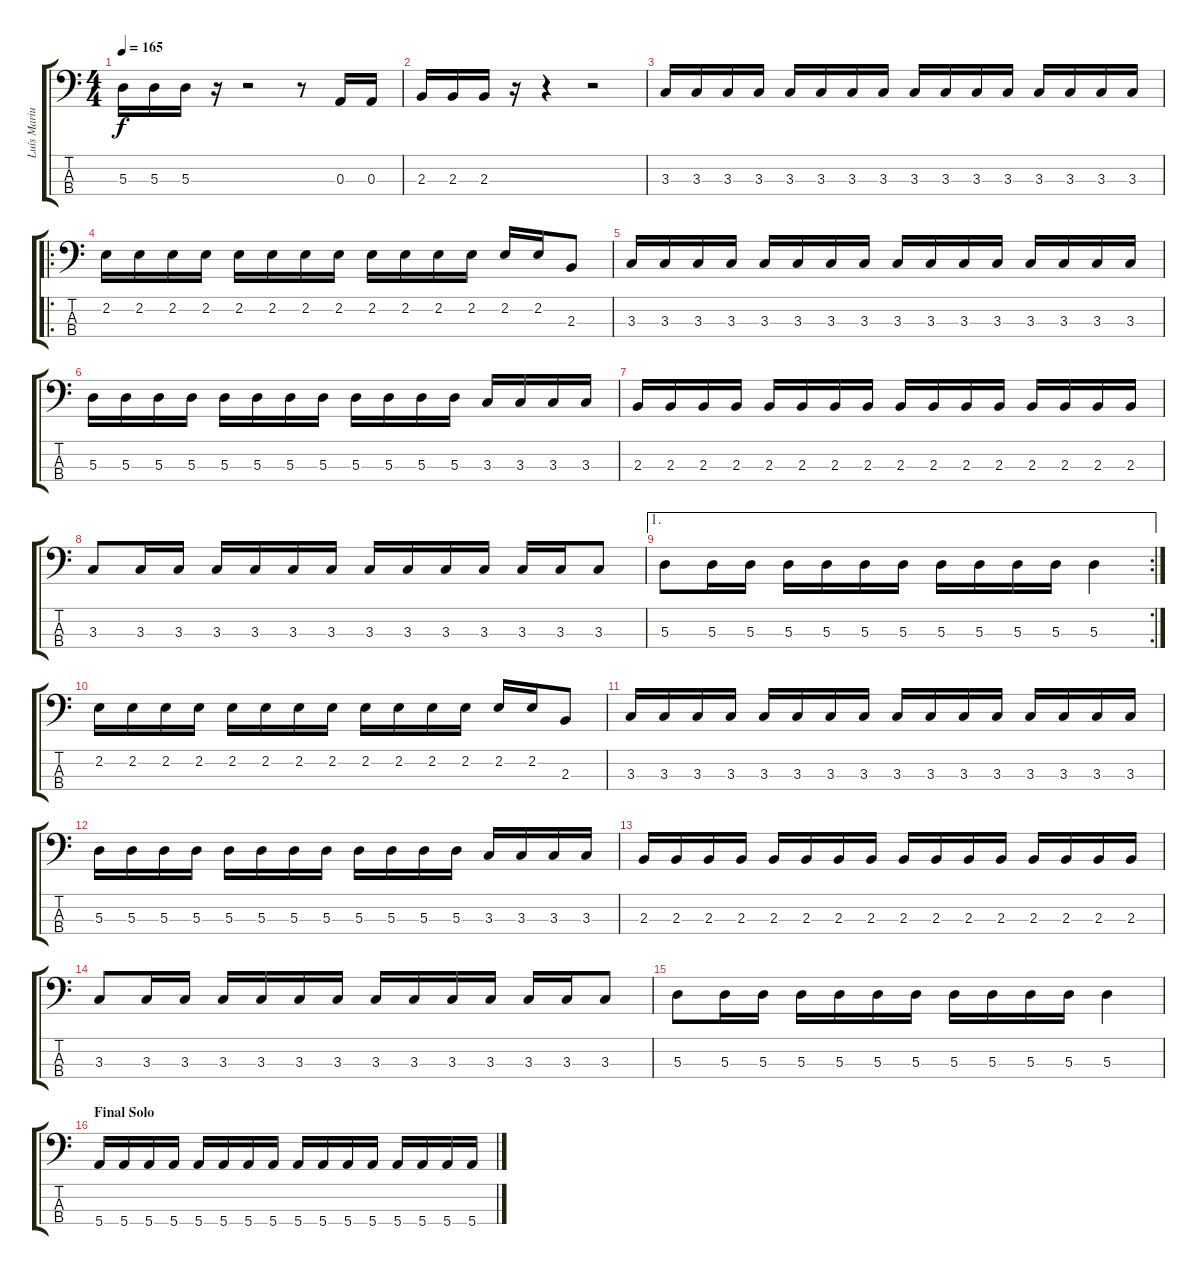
\track ("Luís Mariutti" "Luís Mariu") {instrument electricbassfinger}
\staff {score tabs}
\tuning (G2 D2 A1 E1) {hide}
\ts (4 4)
\tempo 165
\clef f4
\ks c
5.3.16{dy f} 5.3.16 5.3.16 r.16 r.2 r.8 0.3.16 0.3.16 |
2.3.16 2.3.16 2.3.16 r.16 r.4 r.2 |
3.3.16 3.3.16 3.3.16 3.3.16 3.3.16 3.3.16 3.3.16 3.3.16 3.3.16 3.3.16 3.3.16 3.3.16 3.3.16 3.3.16 3.3.16 3.3.16 |
\ro
2.2.16 2.2.16 2.2.16 2.2.16 2.2.16 2.2.16 2.2.16 2.2.16 2.2.16 2.2.16 2.2.16 2.2.16 2.2.16 2.2.16 2.3.8 |
3.3.16 3.3.16 3.3.16 3.3.16 3.3.16 3.3.16 3.3.16 3.3.16 3.3.16 3.3.16 3.3.16 3.3.16 3.3.16 3.3.16 3.3.16 3.3.16 |
5.3.16 5.3.16 5.3.16 5.3.16 5.3.16 5.3.16 5.3.16 5.3.16 5.3.16 5.3.16 5.3.16 5.3.16 3.3.16 3.3.16 3.3.16 3.3.16 |
2.3.16 2.3.16 2.3.16 2.3.16 2.3.16 2.3.16 2.3.16 2.3.16 2.3.16 2.3.16 2.3.16 2.3.16 2.3.16 2.3.16 2.3.16 2.3.16 |
3.3.8 3.3.16 3.3.16 3.3.16 3.3.16 3.3.16 3.3.16 3.3.16 3.3.16 3.3.16 3.3.16 3.3.16 3.3.16 3.3.8 |
\ae 1
\rc 2
5.3.8 5.3.16 5.3.16 5.3.16 5.3.16 5.3.16 5.3.16 5.3.16 5.3.16 5.3.16 5.3.16 5.3.4 |
2.2.16 2.2.16 2.2.16 2.2.16 2.2.16 2.2.16 2.2.16 2.2.16 2.2.16 2.2.16 2.2.16 2.2.16 2.2.16 2.2.16 2.3.8 |
3.3.16 3.3.16 3.3.16 3.3.16 3.3.16 3.3.16 3.3.16 3.3.16 3.3.16 3.3.16 3.3.16 3.3.16 3.3.16 3.3.16 3.3.16 3.3.16 |
5.3.16 5.3.16 5.3.16 5.3.16 5.3.16 5.3.16 5.3.16 5.3.16 5.3.16 5.3.16 5.3.16 5.3.16 3.3.16 3.3.16 3.3.16 3.3.16 |
2.3.16 2.3.16 2.3.16 2.3.16 2.3.16 2.3.16 2.3.16 2.3.16 2.3.16 2.3.16 2.3.16 2.3.16 2.3.16 2.3.16 2.3.16 2.3.16 |
3.3.8 3.3.16 3.3.16 3.3.16 3.3.16 3.3.16 3.3.16 3.3.16 3.3.16 3.3.16 3.3.16 3.3.16 3.3.16 3.3.8 |
5.3.8 5.3.16 5.3.16 5.3.16 5.3.16 5.3.16 5.3.16 5.3.16 5.3.16 5.3.16 5.3.16 5.3.4 |
\section ("" "Final Solo")
5.4.16 5.4.16 5.4.16 5.4.16 5.4.16 5.4.16 5.4.16 5.4.16 5.4.16 5.4.16 5.4.16 5.4.16 5.4.16 5.4.16 5.4.16 5.4.16
